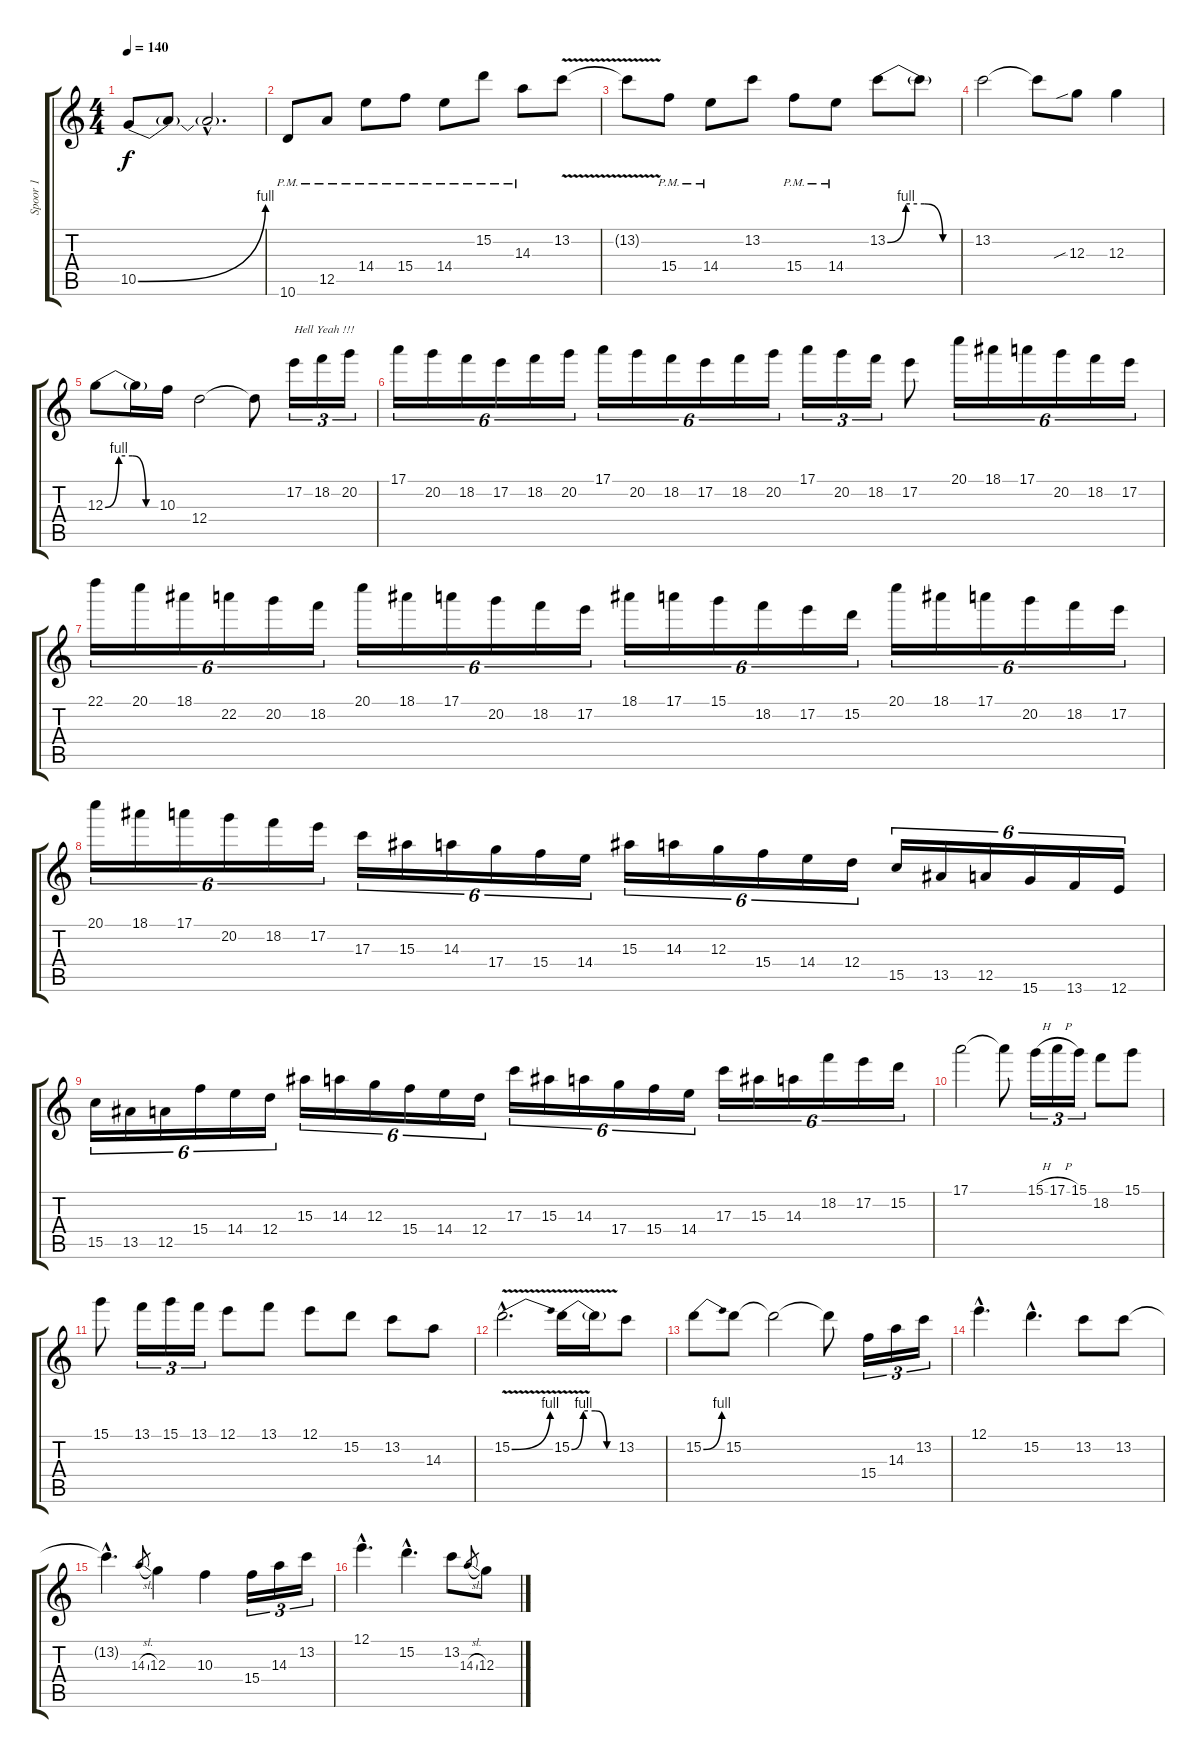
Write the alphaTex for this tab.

\track ("Spoor 1" "Spoor 1") {instrument distortionguitar}
\staff {score tabs}
\tuning (E4 B3 G3 D3 A2 E2) {hide}
\ts (4 4)
\tempo 140
\clef g2
\ks c
10.5{be (bend 0 0 60 4)}.8{dy f} 10.5{t}.8 10.5{hac t}.2{d} |
10.6{pm}.8 12.5{pm}.8 14.4{pm}.8 15.4{pm}.8 14.4{pm}.8 15.2{pm}.8 14.3{pm}.8 13.2{v}.8 |
13.2{t}.8 15.4{pm}.8 14.4{pm}.8 13.2.8 15.4{pm}.8 14.4{pm}.8 13.2{be (custom 0 0 15 4 30 4 45 0 60 0)}.8 13.2{t}.8 |
13.2.2 13.2{t}.8 12.3{sib}.8 12.3.4 |
12.3{be (custom 0 0 15 4 30 4 45 0 60 0)}.8 12.3{t}.16 10.3.16 12.4.2 12.4{t}.8 17.2.16{tu (3 2) txt "Hell Yeah !!!"} 18.2.16{tu (3 2)} 20.2.16{tu (3 2)} |
17.1.16{tu (6 4)} 20.2.16{tu (6 4)} 18.2.16{tu (6 4)} 17.2.16{tu (6 4)} 18.2.16{tu (6 4)} 20.2.16{tu (6 4)} 17.1.16{tu (6 4)} 20.2.16{tu (6 4)} 18.2.16{tu (6 4)} 17.2.16{tu (6 4)} 18.2.16{tu (6 4)} 20.2.16{tu (6 4)} 17.1.16{tu (3 2)} 20.2.16{tu (3 2)} 18.2.16{tu (3 2)} 17.2.8 20.1.16{tu (6 4)} 18.1.16{tu (6 4)} 17.1.16{tu (6 4)} 20.2.16{tu (6 4)} 18.2.16{tu (6 4)} 17.2.16{tu (6 4)} |
22.1.16{tu (6 4)} 20.1.16{tu (6 4)} 18.1.16{tu (6 4)} 22.2.16{tu (6 4)} 20.2.16{tu (6 4)} 18.2.16{tu (6 4)} 20.1.16{tu (6 4)} 18.1.16{tu (6 4)} 17.1.16{tu (6 4)} 20.2.16{tu (6 4)} 18.2.16{tu (6 4)} 17.2.16{tu (6 4)} 18.1.16{tu (6 4)} 17.1.16{tu (6 4)} 15.1.16{tu (6 4)} 18.2.16{tu (6 4)} 17.2.16{tu (6 4)} 15.2.16{tu (6 4)} 20.1.16{tu (6 4)} 18.1.16{tu (6 4)} 17.1.16{tu (6 4)} 20.2.16{tu (6 4)} 18.2.16{tu (6 4)} 17.2.16{tu (6 4)} |
20.1.16{tu (6 4)} 18.1.16{tu (6 4)} 17.1.16{tu (6 4)} 20.2.16{tu (6 4)} 18.2.16{tu (6 4)} 17.2.16{tu (6 4)} 17.3.16{tu (6 4)} 15.3.16{tu (6 4)} 14.3.16{tu (6 4)} 17.4.16{tu (6 4)} 15.4.16{tu (6 4)} 14.4.16{tu (6 4)} 15.3.16{tu (6 4)} 14.3.16{tu (6 4)} 12.3.16{tu (6 4)} 15.4.16{tu (6 4)} 14.4.16{tu (6 4)} 12.4.16{tu (6 4)} 15.5.16{tu (6 4)} 13.5.16{tu (6 4)} 12.5.16{tu (6 4)} 15.6.16{tu (6 4)} 13.6.16{tu (6 4)} 12.6.16{tu (6 4)} |
15.5.16{tu (6 4)} 13.5.16{tu (6 4)} 12.5.16{tu (6 4)} 15.4.16{tu (6 4)} 14.4.16{tu (6 4)} 12.4.16{tu (6 4)} 15.3.16{tu (6 4)} 14.3.16{tu (6 4)} 12.3.16{tu (6 4)} 15.4.16{tu (6 4)} 14.4.16{tu (6 4)} 12.4.16{tu (6 4)} 17.3.16{tu (6 4)} 15.3.16{tu (6 4)} 14.3.16{tu (6 4)} 17.4.16{tu (6 4)} 15.4.16{tu (6 4)} 14.4.16{tu (6 4)} 17.3.16{tu (6 4)} 15.3.16{tu (6 4)} 14.3.16{tu (6 4)} 18.2.16{tu (6 4)} 17.2.16{tu (6 4)} 15.2.16{tu (6 4)} |
17.1.2 17.1{t}.8 15.1{h}.16{tu (3 2)} 17.1{h}.16{tu (3 2)} 15.1.16{tu (3 2)} 18.2.8 15.1.8 |
15.1.8 13.1.16{tu (3 2)} 15.1.16{tu (3 2)} 13.1.16{tu (3 2)} 12.1.8 13.1.8 12.1.8 15.2.8 13.2.8 14.3.8 |
15.2{be (bend 0 0 60 4) v hac}.2{d} 15.2{be (custom 0 0 15 4 30 4 45 0 60 0) v}.16 15.2{t}.16 13.2.8 |
15.2{be (bend 0 0 60 4)}.8 15.2.8 15.2{t}.2 15.2{t}.8 15.4.16{tu (3 2)} 14.3.16{tu (3 2)} 13.2.16{tu (3 2)} |
12.1{hac}.4{d} 15.2{hac}.4{d} 13.2.8 13.2.8 |
13.2{hac t}.4{d} 14.3{sl}.8{gr} 12.3.4 10.3.4 15.4.16{tu (3 2)} 14.3.16{tu (3 2)} 13.2.16{tu (3 2)} |
12.1{hac}.4{d} 15.2{hac}.4{d} 13.2.8 14.3{sl}.8{gr} 12.3.8
